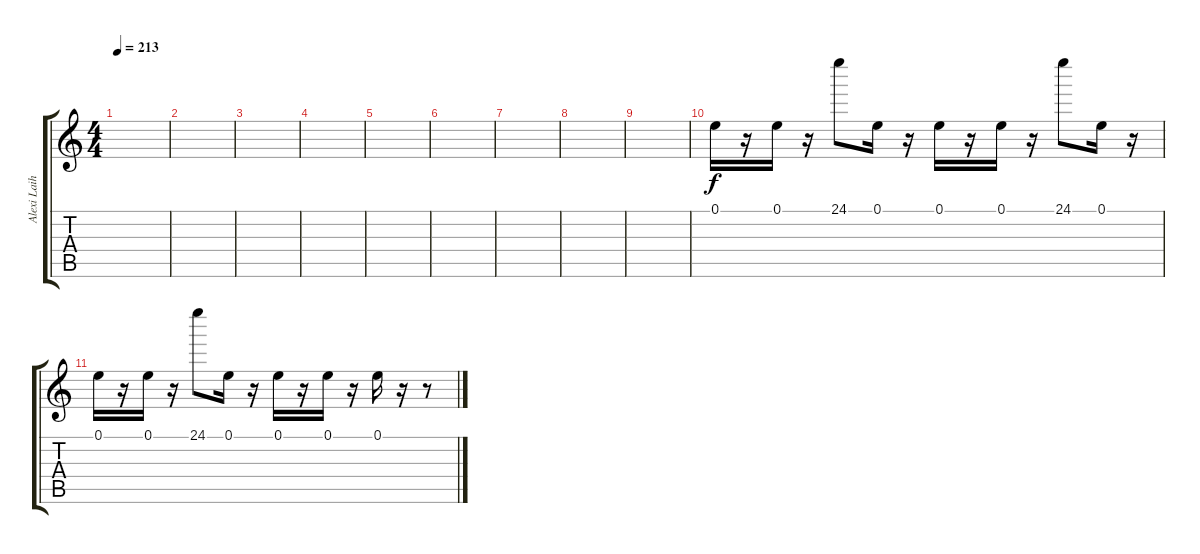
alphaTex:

\track ("Alexi Laiho(solo)" "Alexi Laih") {instrument distortionguitar}
\staff {score tabs}
\tuning (E4 B3 G3 D3 A2 E2) {hide}
\ts (4 4)
\tempo 213
\clef g2
\ks c
|
|
|
|
|
|
|
|
|
0.1.16 r.16 0.1.16 r.16 24.1.8 0.1.16 r.16 0.1.16 r.16 0.1.16 r.16 24.1.8 0.1.16 r.16 |
0.1.16 r.16 0.1.16 r.16 24.1.8 0.1.16 r.16 0.1.16 r.16 0.1.16 r.16 0.1.16 r.16 r.8
